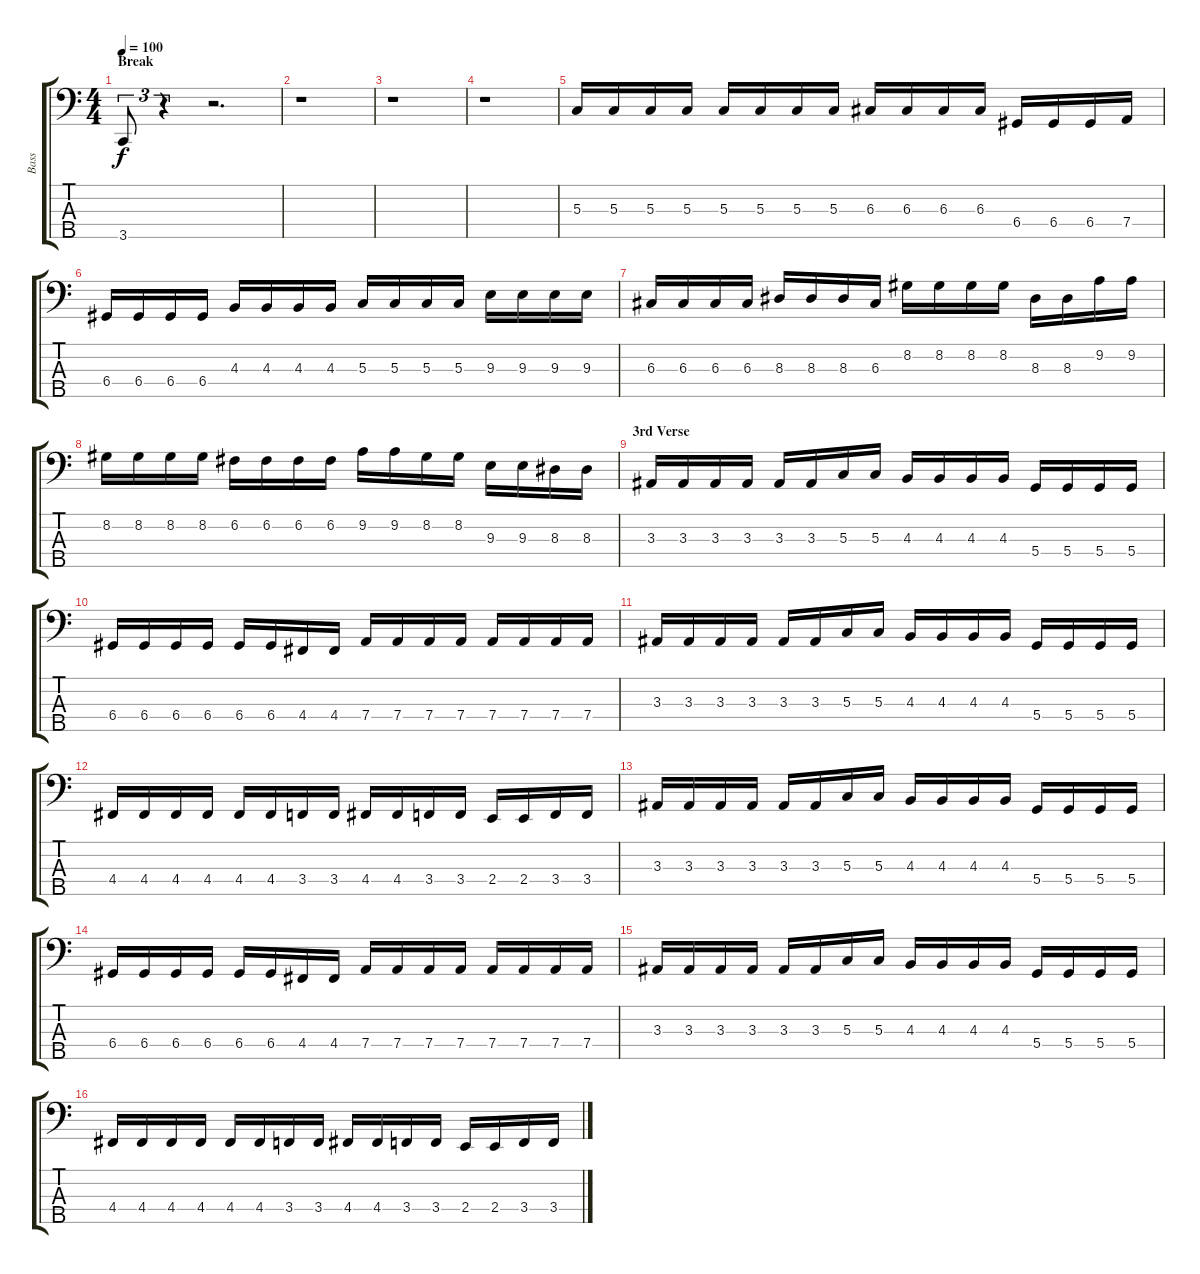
\track ("Bass" "Bass") {instrument electricbasspick}
\staff {score tabs}
\tuning (F2 C2 G1 D1 A0) {hide}
\ts (4 4)
\section ("" "Break")
\tempo 100
\clef f4
\ks c
3.5.8{tu (3 2) dy f} r.4{tu (3 2)} r.2{d} |
r.1 |
r.1 |
r.1 |
5.3.16 5.3.16 5.3.16 5.3.16 5.3.16 5.3.16 5.3.16 5.3.16 6.3.16 6.3.16 6.3.16 6.3.16 6.4.16 6.4.16 6.4.16 7.4.16 |
6.4.16 6.4.16 6.4.16 6.4.16 4.3.16 4.3.16 4.3.16 4.3.16 5.3.16 5.3.16 5.3.16 5.3.16 9.3.16 9.3.16 9.3.16 9.3.16 |
6.3.16 6.3.16 6.3.16 6.3.16 8.3.16 8.3.16 8.3.16 6.3.16 8.2.16 8.2.16 8.2.16 8.2.16 8.3.16 8.3.16 9.2.16 9.2.16 |
8.2.16 8.2.16 8.2.16 8.2.16 6.2.16 6.2.16 6.2.16 6.2.16 9.2.16 9.2.16 8.2.16 8.2.16 9.3.16 9.3.16 8.3.16 8.3.16 |
\section ("" "3rd Verse")
3.3.16 3.3.16 3.3.16 3.3.16 3.3.16 3.3.16 5.3.16 5.3.16 4.3.16 4.3.16 4.3.16 4.3.16 5.4.16 5.4.16 5.4.16 5.4.16 |
6.4.16 6.4.16 6.4.16 6.4.16 6.4.16 6.4.16 4.4.16 4.4.16 7.4.16 7.4.16 7.4.16 7.4.16 7.4.16 7.4.16 7.4.16 7.4.16 |
3.3.16 3.3.16 3.3.16 3.3.16 3.3.16 3.3.16 5.3.16 5.3.16 4.3.16 4.3.16 4.3.16 4.3.16 5.4.16 5.4.16 5.4.16 5.4.16 |
4.4.16 4.4.16 4.4.16 4.4.16 4.4.16 4.4.16 3.4.16 3.4.16 4.4.16 4.4.16 3.4.16 3.4.16 2.4.16 2.4.16 3.4.16 3.4.16 |
3.3.16 3.3.16 3.3.16 3.3.16 3.3.16 3.3.16 5.3.16 5.3.16 4.3.16 4.3.16 4.3.16 4.3.16 5.4.16 5.4.16 5.4.16 5.4.16 |
6.4.16 6.4.16 6.4.16 6.4.16 6.4.16 6.4.16 4.4.16 4.4.16 7.4.16 7.4.16 7.4.16 7.4.16 7.4.16 7.4.16 7.4.16 7.4.16 |
3.3.16 3.3.16 3.3.16 3.3.16 3.3.16 3.3.16 5.3.16 5.3.16 4.3.16 4.3.16 4.3.16 4.3.16 5.4.16 5.4.16 5.4.16 5.4.16 |
4.4.16 4.4.16 4.4.16 4.4.16 4.4.16 4.4.16 3.4.16 3.4.16 4.4.16 4.4.16 3.4.16 3.4.16 2.4.16 2.4.16 3.4.16 3.4.16
